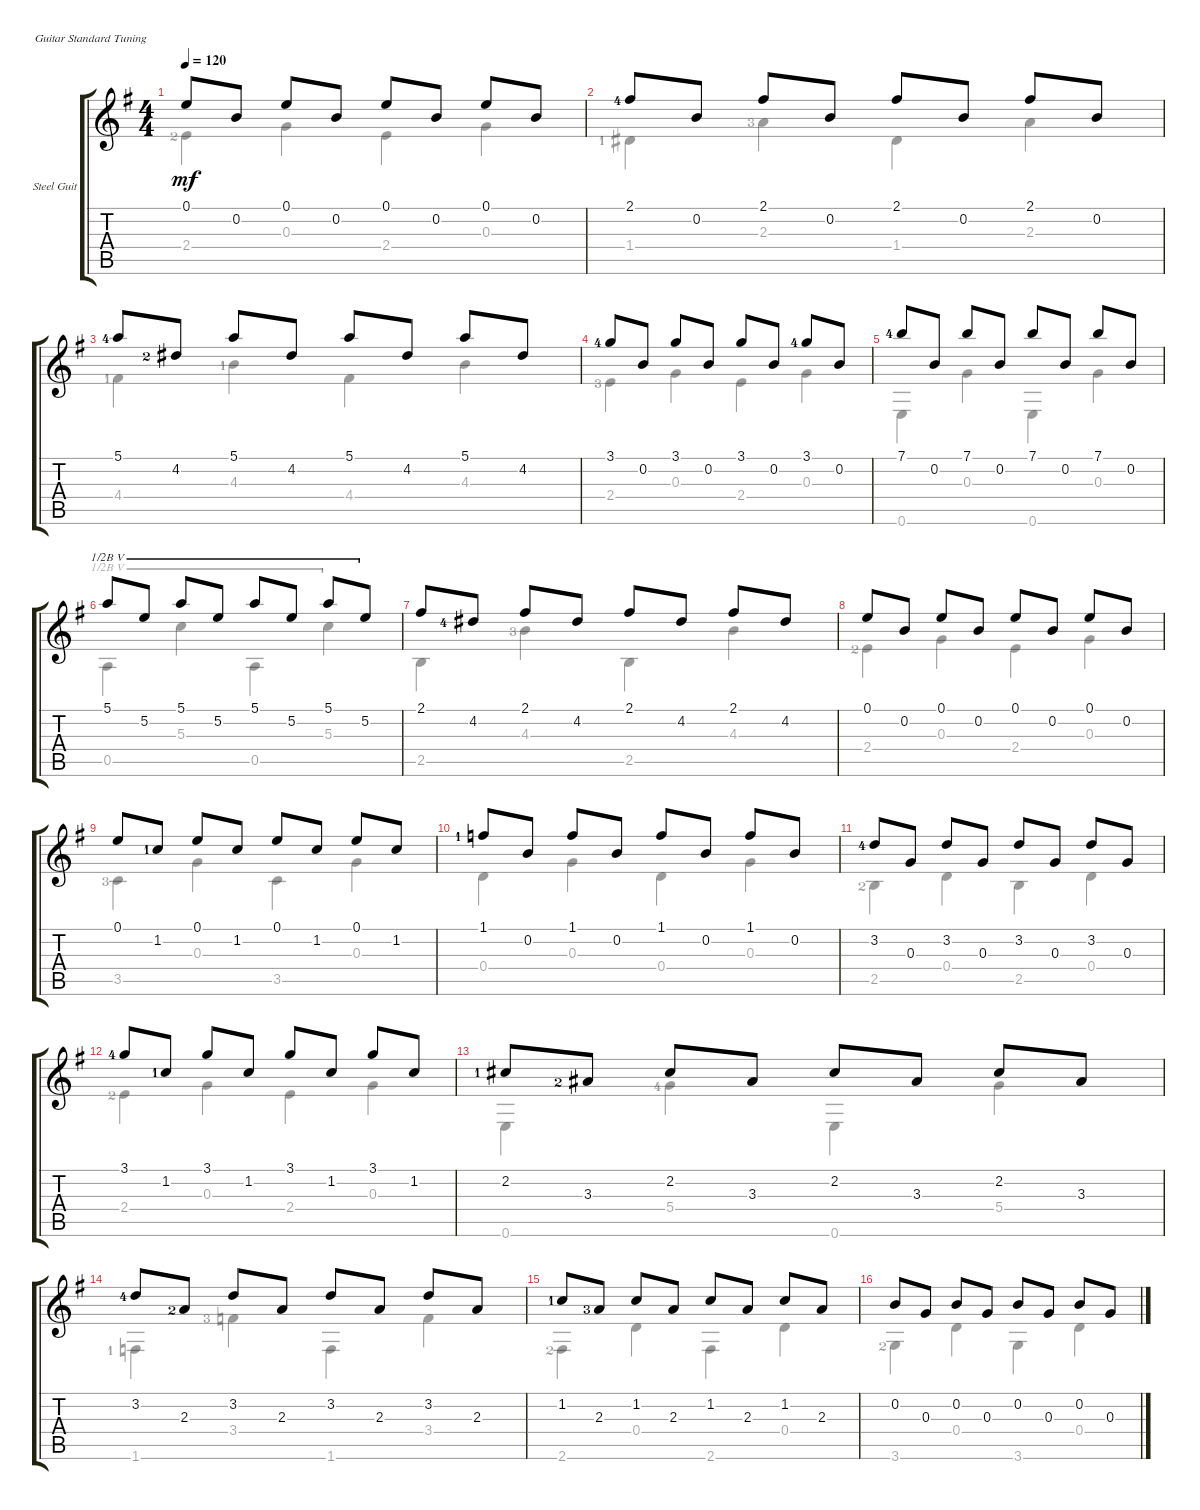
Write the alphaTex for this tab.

\defaultSystemsLayout 4
\bracketExtendMode groupsimilarinstruments
\firstSystemTrackNameOrientation horizontal
\otherSystemsTrackNameOrientation horizontal
\track ("Steel Guitar" "Steel Guit") {instrument acousticguitarsteel}
\staff {score tabs}
\tuning (E4 B3 G3 D3 A2 E2)
\voice
\ts (4 4)
\tempo 120
\clef g2
\scale
0.404973
\ks g
0.1.8{dy mf instrument acousticguitarsteel} 0.2.8 0.1.8 0.2.8 0.1.8 0.2.8 0.1.8 0.2.8 |
\scale
0.284192 2.1{lf 5}.8 0.2.8 2.1.8 0.2.8 2.1.8 0.2.8 2.1.8 0.2.8 |
\scale
0.310835 5.1{lf 5}.8 4.2{lf 3}.8 5.1.8 4.2.8 5.1.8 4.2.8 5.1.8 4.2.8 |
\scale
0.333333 3.1{lf 5}.8 0.2.8 3.1.8 0.2.8 3.1.8 0.2.8 3.1{lf 5}.8 0.2.8 |
\scale
0.333333 7.1{lf 5}.8 0.2.8 7.1.8 0.2.8 7.1.8 0.2.8 7.1.8 0.2.8 |
\scale
0.333333 5.1.8{barre (5 half)} 5.2.8{barre (5 half)} 5.1.8{barre (5 half)} 5.2.8{barre (5 half)} 5.1.8{barre (5 half)} 5.2.8{barre (5 half)} 5.1.8{barre (5 half)} 5.2.8{barre (5 half)} |
\scale
0.353535 2.1.8 4.2{lf 5}.8 2.1.8 4.2.8 2.1.8 4.2.8 2.1.8 4.2.8 |
\scale
0.323232 0.1.8 0.2.8 0.1.8 0.2.8 0.1.8 0.2.8 0.1.8 0.2.8 |
\scale
0.323232 0.1.8 1.2{lf 2}.8 0.1.8 1.2.8 0.1.8 1.2.8 0.1.8 1.2.8 |
\scale
0.333333 1.1{lf 2}.8 0.2.8 1.1.8 0.2.8 1.1.8 0.2.8 1.1.8 0.2.8 |
\scale
0.333333 3.2{lf 5}.8 0.3.8 3.2.8 0.3.8 3.2.8 0.3.8 3.2.8 0.3.8 |
\scale
0.333333 3.1{lf 5}.8 1.2{lf 2}.8 3.1.8 1.2.8 3.1.8 1.2.8 3.1.8 1.2.8 |
\scale
0.356137 2.2{lf 2}.8 3.3{lf 3}.8 2.2.8 3.3.8 2.2.8 3.3.8 2.2.8 3.3.8 |
\scale
0.321932 3.2{lf 5}.8 2.3{lf 3}.8 3.2.8 2.3.8 3.2.8 2.3.8 3.2.8 2.3.8 |
\scale
0.321932 1.2{lf 2}.8 2.3{lf 4}.8 1.2.8 2.3.8 1.2.8 2.3.8 1.2.8 2.3.8 |
\scale
0.333333 0.2.8 0.3.8 0.2.8 0.3.8 0.2.8 0.3.8 0.2.8 0.3.8
\voice
\clef g2
\ottava regular
\simile none
\scale
0.404973
\ks g
2.4{lf 3}.4{dy mf} 0.3.4 2.4.4 0.3.4 |
\scale
0.284192 1.4{lf 2}.4 2.3{lf 4}.4 1.4.4 2.3.4 |
\scale
0.310835 4.4{lf 2}.4 4.3{lf 2}.4 4.4.4 4.3.4 |
\scale
0.333333 2.4{lf 4}.4 0.3.4 2.4.4 0.3.4 |
\scale
0.333333 0.6.4 0.3.4 0.6.4 0.3.4 |
\scale
0.333333 0.5.4{barre (5 half)} 5.3.4{barre (5 half)} 0.5.4{barre (5 half)} 5.3.4{barre (5 half)} |
\scale
0.353535 2.5.4 4.3{lf 4}.4 2.5.4 4.3.4 |
\scale
0.323232 2.4{lf 3}.4 0.3.4 2.4.4 0.3.4 |
\scale
0.323232 3.5{lf 4}.4 0.3.4 3.5.4 0.3.4 |
\scale
0.333333 0.4.4 0.3.4 0.4.4 0.3.4 |
\scale
0.333333 2.5{lf 3}.4 0.4.4 2.5.4 0.4.4 |
\scale
0.333333 2.4{lf 3}.4 0.3.4 2.4.4 0.3.4 |
\scale
0.356137 0.6.4 5.4{lf 5}.4 0.6.4 5.4.4 |
\scale
0.321932 1.6{lf 2}.4 3.4{lf 4}.4 1.6.4 3.4.4 |
\scale
0.321932 2.6{lf 3}.4 0.4.4 2.6.4 0.4.4 |
\scale
0.333333 3.6{lf 3}.4 0.4.4 3.6.4 0.4.4
